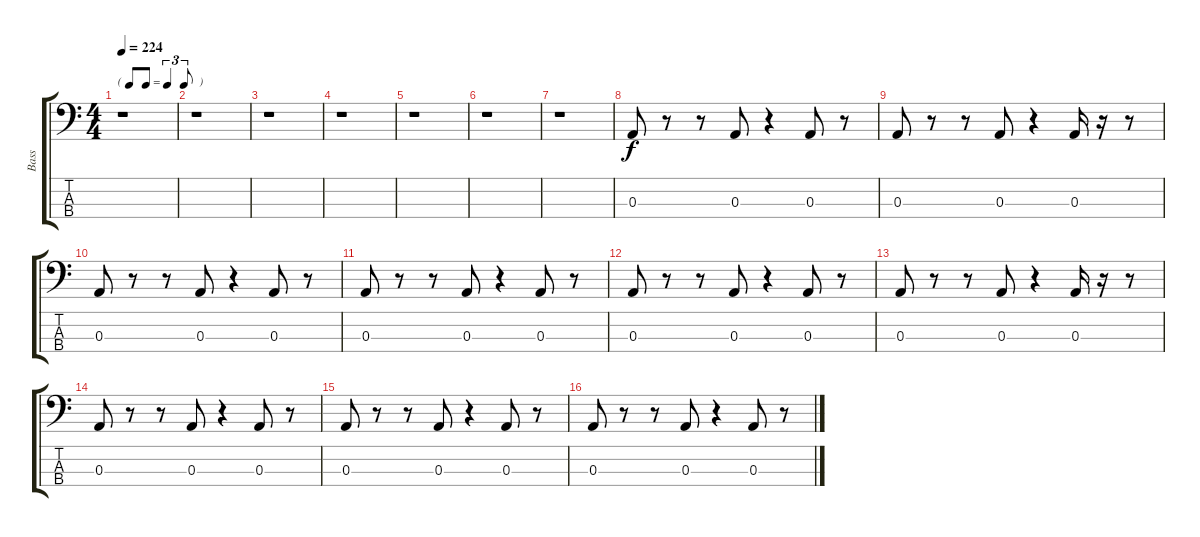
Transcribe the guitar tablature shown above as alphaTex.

\track ("Bass" "Bass") {instrument electricbassfinger}
\staff {score tabs}
\tuning (G2 D2 A1 E1) {hide}
\ts (4 4)
\tf triplet8th
\tempo 224
\clef f4
\ks c
r.1{dy f} |
r.1 |
r.1 |
r.1 |
r.1 |
r.1 |
r.1 |
0.3.8 r.8 r.8 0.3.8 r.4 0.3.8 r.8 |
0.3.8 r.8 r.8 0.3.8 r.4 0.3.16 r.16 r.8 |
0.3.8 r.8 r.8 0.3.8 r.4 0.3.8 r.8 |
0.3.8 r.8 r.8 0.3.8 r.4 0.3.8 r.8 |
0.3.8 r.8 r.8 0.3.8 r.4 0.3.8 r.8 |
0.3.8 r.8 r.8 0.3.8 r.4 0.3.16 r.16 r.8 |
0.3.8 r.8 r.8 0.3.8 r.4 0.3.8 r.8 |
0.3.8 r.8 r.8 0.3.8 r.4 0.3.8 r.8 |
0.3.8 r.8 r.8 0.3.8 r.4 0.3.8 r.8
